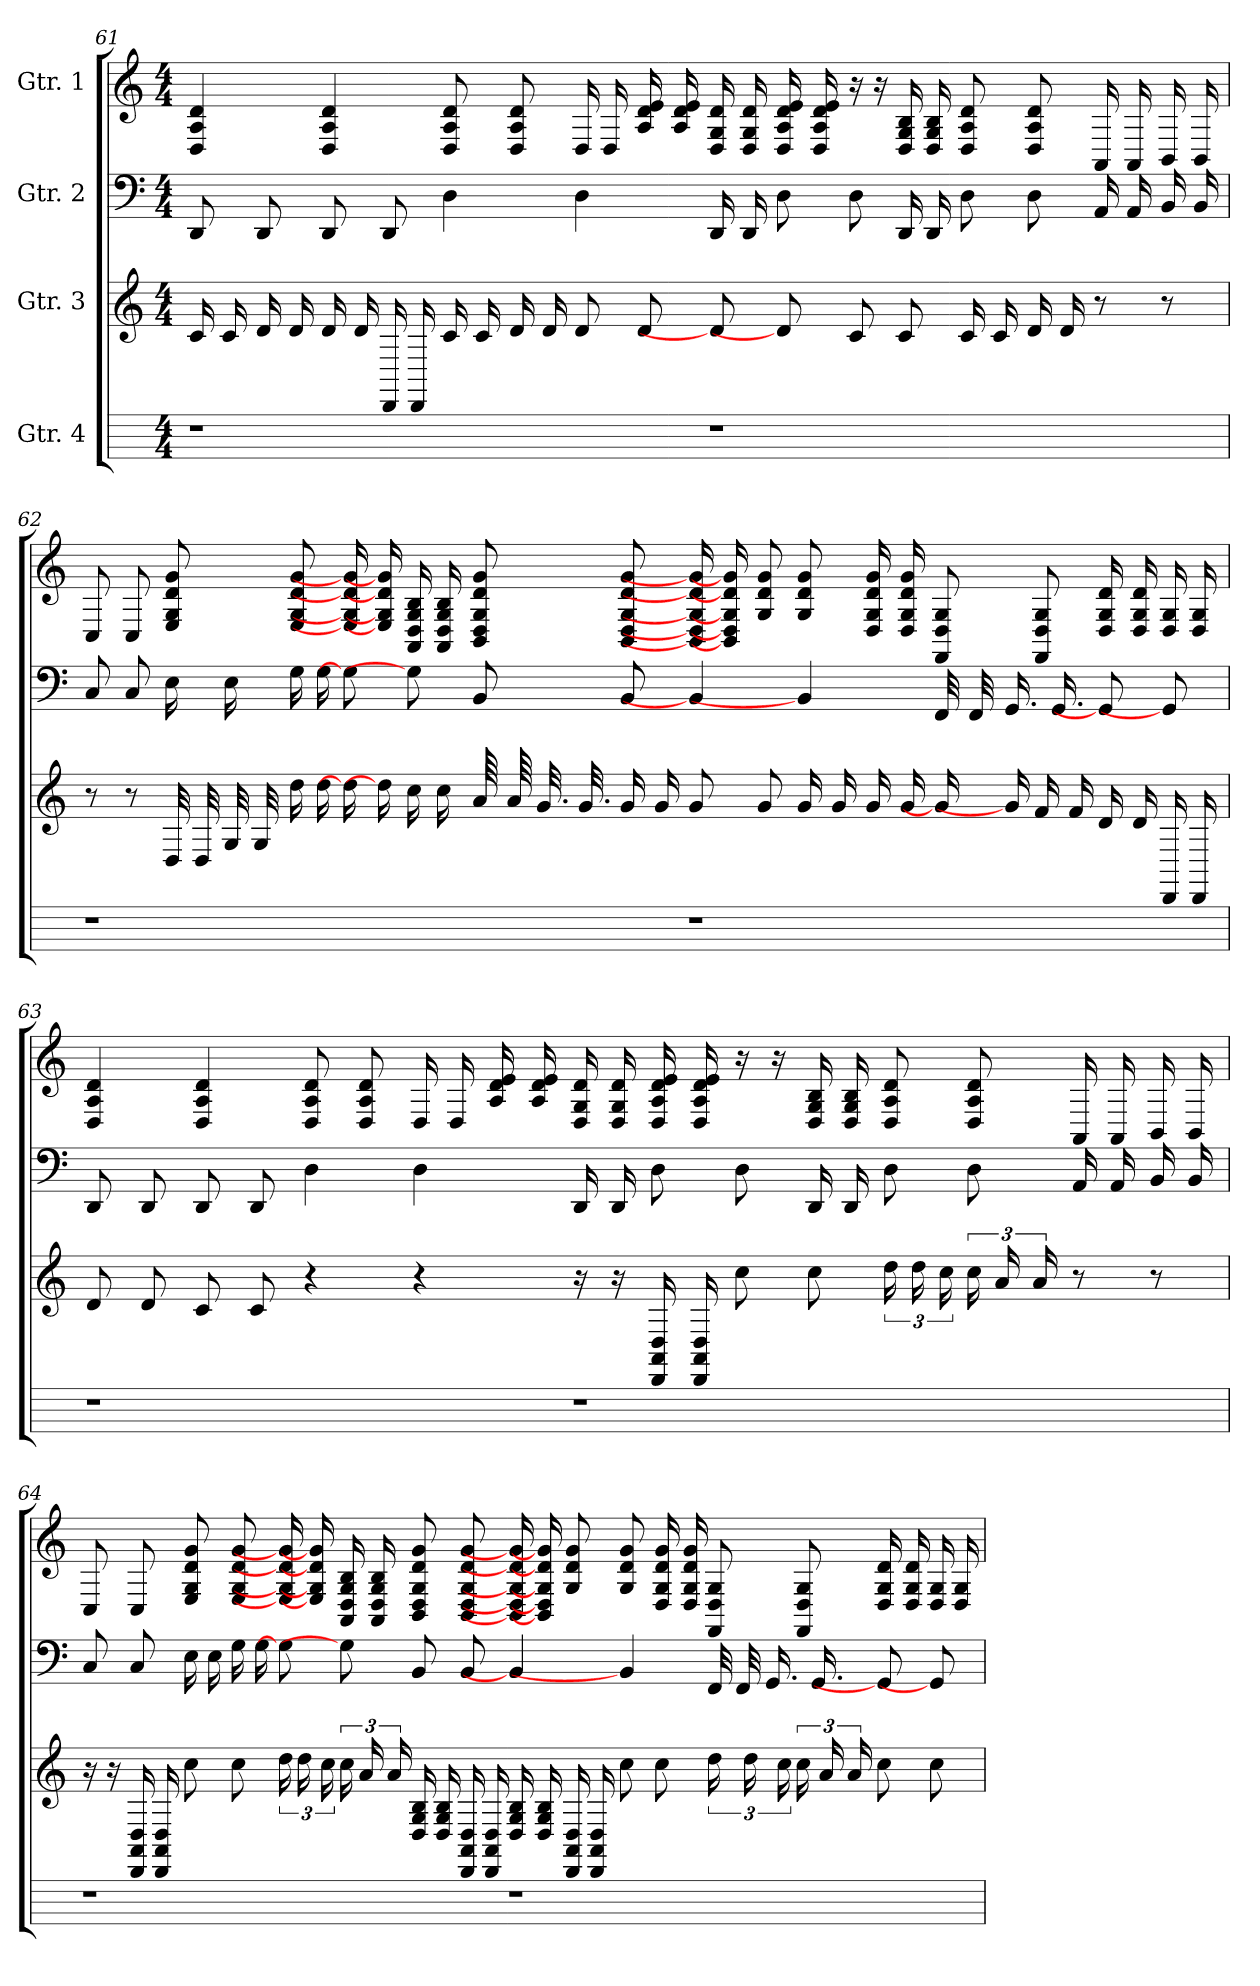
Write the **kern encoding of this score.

**kern	**kern	**kern	**kern
*part4	*part3	*part2	*part1
*staff4	*staff3	*staff2	*staff1
*I"Gtr. 4	*I"Gtr. 3	*I"Gtr. 2	*I"Gtr. 1
*	*	*	*
*k[]	*k[]	*k[]	*k[]
*M4/4	*M4/4	*M4/4	*M4/4
=61	=61	=61	=61
1r	16c	8DD	4d 4A 4D
.	16c	.	.
.	16d	8DD	.
.	16d	.	.
.	16d	8DD	4d 4A 4D
.	16d	.	.
.	16DD	8DD	.
.	16DD	.	.
.	16c	4D	8d 8A 8D
.	16c	.	.
.	16d	.	8d 8A 8D
.	16d	.	.
.	8d	4D	16D
.	.	.	16D
.	8d	.	16e 16d 16A
.	.	.	16e 16d 16A
1r	8d]	16DD	16d 16G 16D
.	.	16DD	16d 16G 16D
.	8d]	8D	16e 16d 16A 16D
.	.	.	16e 16d 16A 16D
.	8c	8D	16r
.	.	.	16r
.	8c	16DD	16B 16G 16D
.	.	16DD	16B 16G 16D
.	16c	8D	8d 8A 8D
.	16c	.	.
.	16d	8D	8d 8A 8D
.	16d	.	.
.	8r	16AA	16AA
.	.	16AA	16AA
.	8r	16BB	16BB
.	.	16BB	16BB
=62	=62	=62	=62
1r	8r	8C	8C
.	8r	8C	8C
.	32D	16E	8g 8d 8G 8E
.	32D	.	.
.	32G	16E	.
.	32G	.	.
.	16dd	16G	8g 8d 8G 8E
.	16dd	16G	.
.	16dd]	8G]	16g] 16d] 16G] 16E]
.	16dd]	.	16g] 16d] 16G] 16E]
.	16cc	8G]	16B 16G 16D 16AA
.	16cc	.	16B 16G 16D 16AA
.	64a	8BB	8g 8d 8G 8D 8BB
.	64a	.	.
.	32.g	.	.
.	32.g	.	.
.	16g	8BB	8g 8d 8G 8D 8BB
.	16g	.	.
1r	8g	4BB]	16g] 16d] 16G] 16D] 16BB]
.	.	.	16g] 16d] 16G] 16D] 16BB]
.	8g	.	8g 8d 8G
.	16g	4BB]	8g 8d 8G
.	16g	.	.
.	16g	.	16g 16d 16G 16D
.	16g	.	16g 16d 16G 16D
.	16g]	32FF	8G 8D 8FF
.	.	32FF	.
.	16g]	16.GG	.
.	16f	.	8G 8D 8FF
.	.	16.GG	.
.	16f	.	.
.	16d	8GG]	16d 16G 16D
.	16d	.	16d 16G 16D
.	16DD	8GG]	16G 16D
.	16DD	.	16G 16D
=63	=63	=63	=63
1r	8d	8DD	4d 4A 4D
.	8d	8DD	.
.	8c	8DD	4d 4A 4D
.	8c	8DD	.
.	4r	4D	8d 8A 8D
.	.	.	8d 8A 8D
.	4r	4D	16D
.	.	.	16D
.	.	.	16e 16d 16A
.	.	.	16e 16d 16A
1r	16r	16DD	16d 16G 16D
.	16r	16DD	16d 16G 16D
.	16D 16AA 16DD	8D	16e 16d 16A 16D
.	16D 16AA 16DD	.	16e 16d 16A 16D
.	8cc	8D	16r
.	.	.	16r
.	8cc	16DD	16B 16G 16D
.	.	16DD	16B 16G 16D
.	24dd	8D	8d 8A 8D
.	24dd	.	.
.	24cc	.	.
.	24cc	8D	8d 8A 8D
.	24a	.	.
.	24a	.	.
.	8r	16AA	16AA
.	.	16AA	16AA
.	8r	16BB	16BB
.	.	16BB	16BB
=64	=64	=64	=64
1r	16r	8C	8C
.	16r	.	.
.	16D 16AA 16DD	8C	8C
.	16D 16AA 16DD	.	.
.	8cc	16E	8g 8d 8G 8E
.	.	16E	.
.	8cc	16G	8g 8d 8G 8E
.	.	16G	.
.	24dd	8G]	16g] 16d] 16G] 16E]
.	24dd	.	.
.	.	.	16g] 16d] 16G] 16E]
.	24cc	.	.
.	24cc	8G]	16B 16G 16D 16AA
.	24a	.	.
.	.	.	16B 16G 16D 16AA
.	24a	.	.
.	16B 16G 16D	8BB	8g 8d 8G 8D 8BB
.	16B 16G 16D	.	.
.	16D 16AA 16DD	8BB	8g 8d 8G 8D 8BB
.	16D 16AA 16DD	.	.
1r	16B 16G 16D	4BB]	16g] 16d] 16G] 16D] 16BB]
.	16B 16G 16D	.	16g] 16d] 16G] 16D] 16BB]
.	16D 16AA 16DD	.	8g 8d 8G
.	16D 16AA 16DD	.	.
.	8cc	4BB]	8g 8d 8G
.	8cc	.	16g 16d 16G 16D
.	.	.	16g 16d 16G 16D
.	24dd	32FF	8G 8D 8FF
.	.	32FF	.
.	24dd	.	.
.	.	16.GG	.
.	24cc	.	.
.	24cc	.	8G 8D 8FF
.	.	16.GG	.
.	24a	.	.
.	24a	.	.
.	8cc	8GG]	16d 16G 16D
.	.	.	16d 16G 16D
.	8cc	8GG]	16G 16D
.	.	.	16G 16D
=	=	=	=
*-	*-	*-	*-
